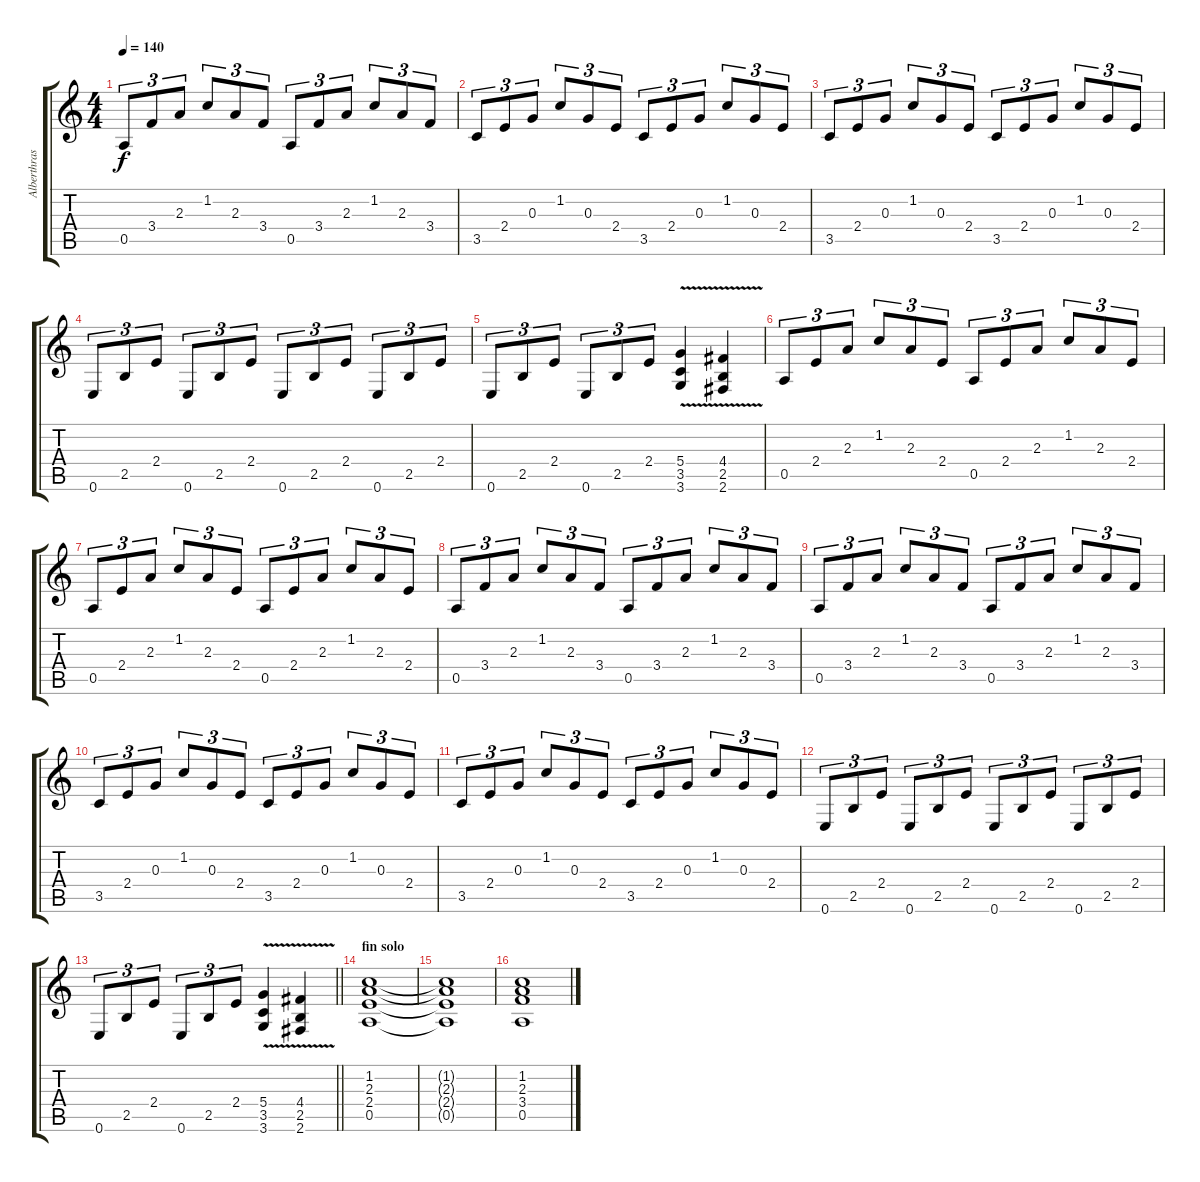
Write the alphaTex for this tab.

\track ("Alberthrash" "Alberthras") {instrument overdrivenguitar}
\staff {score tabs}
\tuning (E4 B3 G3 D3 A2 E2) {hide}
\ts (4 4)
\tempo 140
\clef g2
\ks c
0.5.8{tu (3 2) dy f} 3.4.8{tu (3 2)} 2.3.8{tu (3 2)} 1.2.8{tu (3 2)} 2.3.8{tu (3 2)} 3.4.8{tu (3 2)} 0.5.8{tu (3 2)} 3.4.8{tu (3 2)} 2.3.8{tu (3 2)} 1.2.8{tu (3 2)} 2.3.8{tu (3 2)} 3.4.8{tu (3 2)} |
3.5.8{tu (3 2)} 2.4.8{tu (3 2)} 0.3.8{tu (3 2)} 1.2.8{tu (3 2)} 0.3.8{tu (3 2)} 2.4.8{tu (3 2)} 3.5.8{tu (3 2)} 2.4.8{tu (3 2)} 0.3.8{tu (3 2)} 1.2.8{tu (3 2)} 0.3.8{tu (3 2)} 2.4.8{tu (3 2)} |
3.5.8{tu (3 2)} 2.4.8{tu (3 2)} 0.3.8{tu (3 2)} 1.2.8{tu (3 2)} 0.3.8{tu (3 2)} 2.4.8{tu (3 2)} 3.5.8{tu (3 2)} 2.4.8{tu (3 2)} 0.3.8{tu (3 2)} 1.2.8{tu (3 2)} 0.3.8{tu (3 2)} 2.4.8{tu (3 2)} |
0.6.8{tu (3 2)} 2.5.8{tu (3 2)} 2.4.8{tu (3 2)} 0.6.8{tu (3 2)} 2.5.8{tu (3 2)} 2.4.8{tu (3 2)} 0.6.8{tu (3 2)} 2.5.8{tu (3 2)} 2.4.8{tu (3 2)} 0.6.8{tu (3 2)} 2.5.8{tu (3 2)} 2.4.8{tu (3 2)} |
0.6.8{tu (3 2)} 2.5.8{tu (3 2)} 2.4.8{tu (3 2)} 0.6.8{tu (3 2)} 2.5.8{tu (3 2)} 2.4.8{tu (3 2)} (5.4 3.5{v} 3.6).4 (4.4 2.5{v} 2.6).4 |
0.5.8{tu (3 2)} 2.4.8{tu (3 2)} 2.3.8{tu (3 2)} 1.2.8{tu (3 2)} 2.3.8{tu (3 2)} 2.4.8{tu (3 2)} 0.5.8{tu (3 2)} 2.4.8{tu (3 2)} 2.3.8{tu (3 2)} 1.2.8{tu (3 2)} 2.3.8{tu (3 2)} 2.4.8{tu (3 2)} |
0.5.8{tu (3 2)} 2.4.8{tu (3 2)} 2.3.8{tu (3 2)} 1.2.8{tu (3 2)} 2.3.8{tu (3 2)} 2.4.8{tu (3 2)} 0.5.8{tu (3 2)} 2.4.8{tu (3 2)} 2.3.8{tu (3 2)} 1.2.8{tu (3 2)} 2.3.8{tu (3 2)} 2.4.8{tu (3 2)} |
0.5.8{tu (3 2)} 3.4.8{tu (3 2)} 2.3.8{tu (3 2)} 1.2.8{tu (3 2)} 2.3.8{tu (3 2)} 3.4.8{tu (3 2)} 0.5.8{tu (3 2)} 3.4.8{tu (3 2)} 2.3.8{tu (3 2)} 1.2.8{tu (3 2)} 2.3.8{tu (3 2)} 3.4.8{tu (3 2)} |
0.5.8{tu (3 2)} 3.4.8{tu (3 2)} 2.3.8{tu (3 2)} 1.2.8{tu (3 2)} 2.3.8{tu (3 2)} 3.4.8{tu (3 2)} 0.5.8{tu (3 2)} 3.4.8{tu (3 2)} 2.3.8{tu (3 2)} 1.2.8{tu (3 2)} 2.3.8{tu (3 2)} 3.4.8{tu (3 2)} |
3.5.8{tu (3 2)} 2.4.8{tu (3 2)} 0.3.8{tu (3 2)} 1.2.8{tu (3 2)} 0.3.8{tu (3 2)} 2.4.8{tu (3 2)} 3.5.8{tu (3 2)} 2.4.8{tu (3 2)} 0.3.8{tu (3 2)} 1.2.8{tu (3 2)} 0.3.8{tu (3 2)} 2.4.8{tu (3 2)} |
3.5.8{tu (3 2)} 2.4.8{tu (3 2)} 0.3.8{tu (3 2)} 1.2.8{tu (3 2)} 0.3.8{tu (3 2)} 2.4.8{tu (3 2)} 3.5.8{tu (3 2)} 2.4.8{tu (3 2)} 0.3.8{tu (3 2)} 1.2.8{tu (3 2)} 0.3.8{tu (3 2)} 2.4.8{tu (3 2)} |
0.6.8{tu (3 2)} 2.5.8{tu (3 2)} 2.4.8{tu (3 2)} 0.6.8{tu (3 2)} 2.5.8{tu (3 2)} 2.4.8{tu (3 2)} 0.6.8{tu (3 2)} 2.5.8{tu (3 2)} 2.4.8{tu (3 2)} 0.6.8{tu (3 2)} 2.5.8{tu (3 2)} 2.4.8{tu (3 2)} |
\barLineRight lightlight
0.6.8{tu (3 2)} 2.5.8{tu (3 2)} 2.4.8{tu (3 2)} 0.6.8{tu (3 2)} 2.5.8{tu (3 2)} 2.4.8{tu (3 2)} (5.4 3.5{v} 3.6).4 (4.4 2.5{v} 2.6).4 |
\section ("" "fin solo")
(1.2 2.3 2.4 0.5).1 |
(1.2{t} 2.3{t} 2.4{t} 0.5{t}).1 |
(1.2 2.3 3.4 0.5).1
